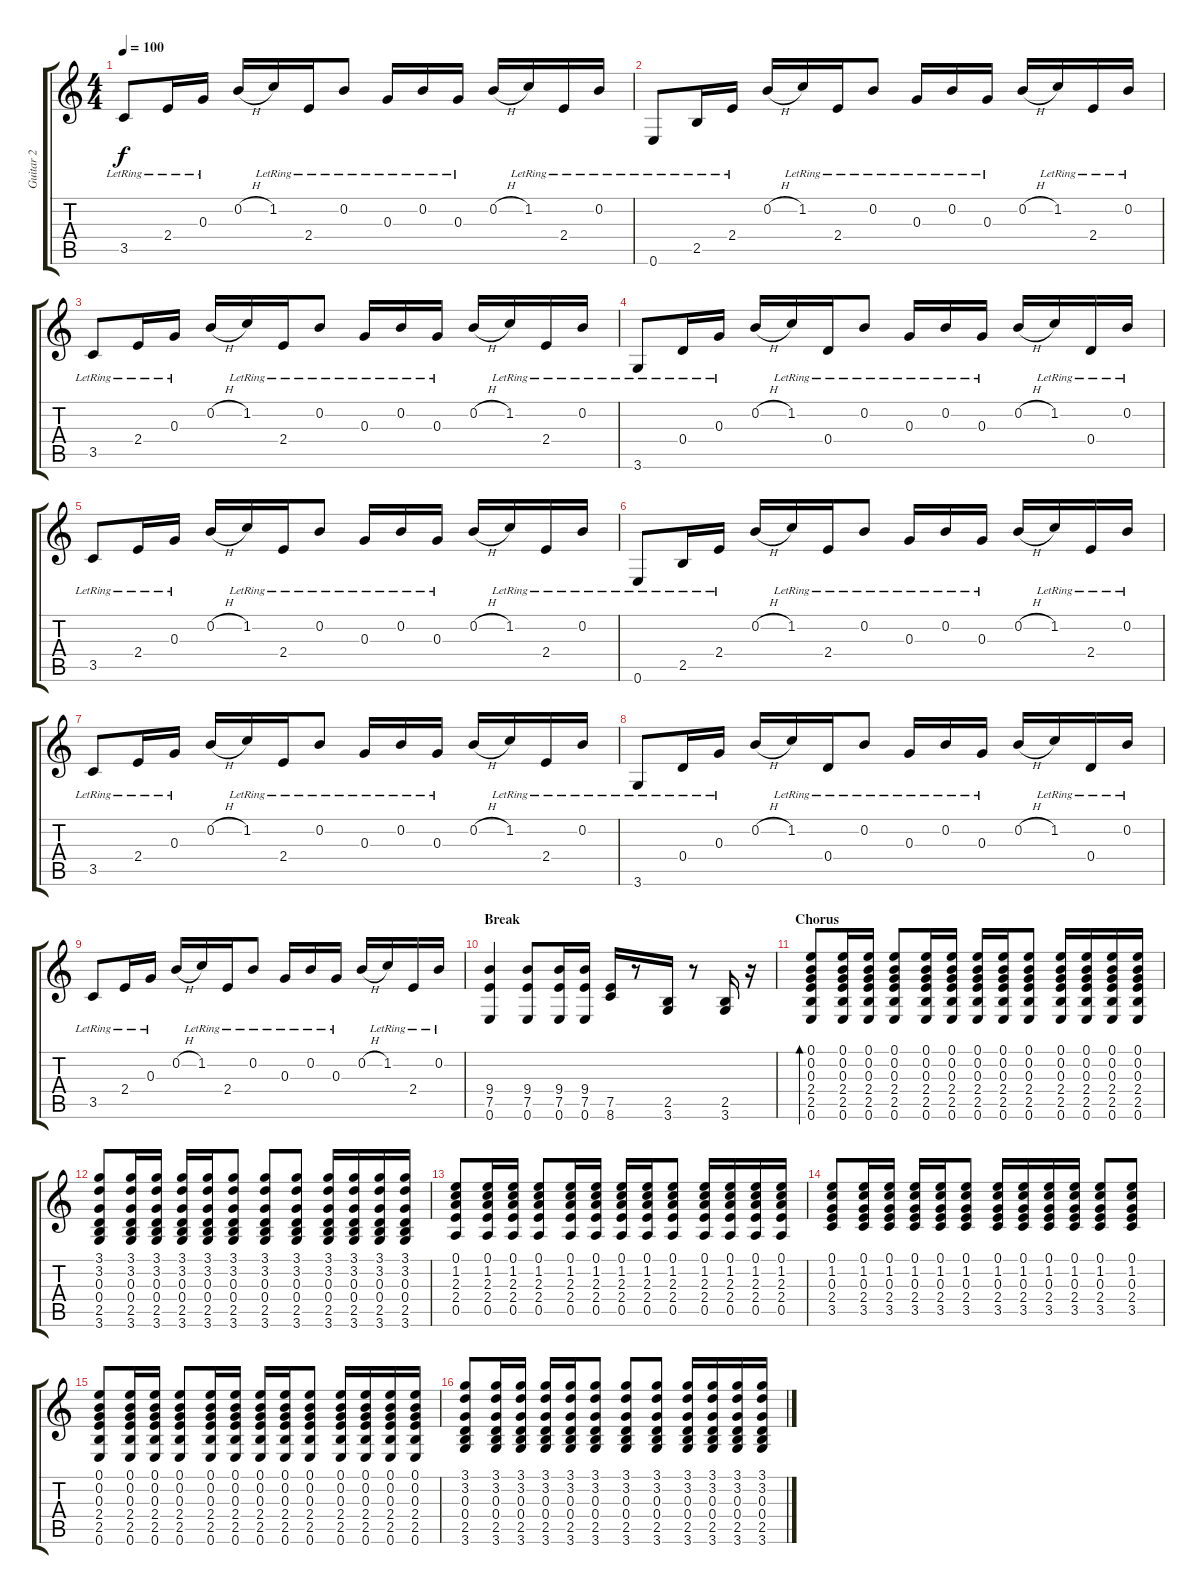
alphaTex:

\track ("Guitar 2" "Guitar 2") {instrument electricguitarjazz}
\staff {score tabs}
\tuning (E4 B3 G3 D3 A2 E2) {hide}
\ts (4 4)
\tempo 100
\clef g2
\ks c
3.5{lr}.8{dy f} 2.4{lr}.16 0.3{lr}.16 0.2{h}.16 1.2{lr}.16 2.4{lr}.16 0.2{lr}.8 0.3{lr}.16 0.2{lr}.16 0.3{lr}.16 0.2{h}.16 1.2{lr}.16 2.4{lr}.16 0.2{lr}.16 |
0.6{lr}.8 2.5{lr}.16 2.4{lr}.16 0.2{h}.16 1.2{lr}.16 2.4{lr}.16 0.2{lr}.8 0.3{lr}.16 0.2{lr}.16 0.3{lr}.16 0.2{h}.16 1.2{lr}.16 2.4{lr}.16 0.2{lr}.16 |
3.5{lr}.8 2.4{lr}.16 0.3{lr}.16 0.2{h}.16 1.2{lr}.16 2.4{lr}.16 0.2{lr}.8 0.3{lr}.16 0.2{lr}.16 0.3{lr}.16 0.2{h}.16 1.2{lr}.16 2.4{lr}.16 0.2{lr}.16 |
3.6{lr}.8 0.4{lr}.16 0.3{lr}.16 0.2{h}.16 1.2{lr}.16 0.4{lr}.16 0.2{lr}.8 0.3{lr}.16 0.2{lr}.16 0.3{lr}.16 0.2{h}.16 1.2{lr}.16 0.4{lr}.16 0.2{lr}.16 |
3.5{lr}.8 2.4{lr}.16 0.3{lr}.16 0.2{h}.16 1.2{lr}.16 2.4{lr}.16 0.2{lr}.8 0.3{lr}.16 0.2{lr}.16 0.3{lr}.16 0.2{h}.16 1.2{lr}.16 2.4{lr}.16 0.2{lr}.16 |
0.6{lr}.8 2.5{lr}.16 2.4{lr}.16 0.2{h}.16 1.2{lr}.16 2.4{lr}.16 0.2{lr}.8 0.3{lr}.16 0.2{lr}.16 0.3{lr}.16 0.2{h}.16 1.2{lr}.16 2.4{lr}.16 0.2{lr}.16 |
3.5{lr}.8 2.4{lr}.16 0.3{lr}.16 0.2{h}.16 1.2{lr}.16 2.4{lr}.16 0.2{lr}.8 0.3{lr}.16 0.2{lr}.16 0.3{lr}.16 0.2{h}.16 1.2{lr}.16 2.4{lr}.16 0.2{lr}.16 |
3.6{lr}.8 0.4{lr}.16 0.3{lr}.16 0.2{h}.16 1.2{lr}.16 0.4{lr}.16 0.2{lr}.8 0.3{lr}.16 0.2{lr}.16 0.3{lr}.16 0.2{h}.16 1.2{lr}.16 0.4{lr}.16 0.2{lr}.16 |
3.5{lr}.8 2.4{lr}.16 0.3{lr}.16 0.2{h}.16 1.2{lr}.16 2.4{lr}.16 0.2{lr}.8 0.3{lr}.16 0.2{lr}.16 0.3{lr}.16 0.2{h}.16 1.2{lr}.16 2.4{lr}.16 0.2{lr}.16 |
\section ("" "Break")
(9.4 7.5 0.6).4 (9.4 7.5 0.6).8 (9.4 7.5 0.6).16 (9.4 7.5 0.6).16 (7.5 8.6).16 r.8 (2.5 3.6).16 r.8 (2.5 3.6).16 r.16 |
\section ("" "Chorus")
(0.1 0.2 0.3 2.4 2.5 0.6).8{bd 240} (0.1 0.2 0.3 2.4 2.5 0.6).16 (0.1 0.2 0.3 2.4 2.5 0.6).16 (0.1 0.2 0.3 2.4 2.5 0.6).8 (0.1 0.2 0.3 2.4 2.5 0.6).16 (0.1 0.2 0.3 2.4 2.5 0.6).16 (0.1 0.2 0.3 2.4 2.5 0.6).16 (0.1 0.2 0.3 2.4 2.5 0.6).16 (0.1 0.2 0.3 2.4 2.5 0.6).8 (0.1 0.2 0.3 2.4 2.5 0.6).16 (0.1 0.2 0.3 2.4 2.5 0.6).16 (0.1 0.2 0.3 2.4 2.5 0.6).16 (0.1 0.2 0.3 2.4 2.5 0.6).16 |
(3.1 3.2 0.3 0.4 2.5 3.6).8 (3.1 3.2 0.3 0.4 2.5 3.6).16 (3.1 3.2 0.3 0.4 2.5 3.6).16 (3.1 3.2 0.3 0.4 2.5 3.6).16 (3.1 3.2 0.3 0.4 2.5 3.6).16 (3.1 3.2 0.3 0.4 2.5 3.6).8 (3.1 3.2 0.3 0.4 2.5 3.6).8 (3.1 3.2 0.3 0.4 2.5 3.6).8 (3.1 3.2 0.3 0.4 2.5 3.6).16 (3.1 3.2 0.3 0.4 2.5 3.6).16 (3.1 3.2 0.3 0.4 2.5 3.6).16 (3.1 3.2 0.3 0.4 2.5 3.6).16 |
(0.1 1.2 2.3 2.4 0.5).8 (0.1 1.2 2.3 2.4 0.5).16 (0.1 1.2 2.3 2.4 0.5).16 (0.1 1.2 2.3 2.4 0.5).8 (0.1 1.2 2.3 2.4 0.5).16 (0.1 1.2 2.3 2.4 0.5).16 (0.1 1.2 2.3 2.4 0.5).16 (0.1 1.2 2.3 2.4 0.5).16 (0.1 1.2 2.3 2.4 0.5).8 (0.1 1.2 2.3 2.4 0.5).16 (0.1 1.2 2.3 2.4 0.5).16 (0.1 1.2 2.3 2.4 0.5).16 (0.1 1.2 2.3 2.4 0.5).16 |
(0.1 1.2 0.3 2.4 3.5).8 (0.1 1.2 0.3 2.4 3.5).16 (0.1 1.2 0.3 2.4 3.5).16 (0.1 1.2 0.3 2.4 3.5).16 (0.1 1.2 0.3 2.4 3.5).16 (0.1 1.2 0.3 2.4 3.5).8 (0.1 1.2 0.3 2.4 3.5).16 (0.1 1.2 0.3 2.4 3.5).16 (0.1 1.2 0.3 2.4 3.5).16 (0.1 1.2 0.3 2.4 3.5).16 (0.1 1.2 0.3 2.4 3.5).8 (0.1 1.2 0.3 2.4 3.5).8 |
(0.1 0.2 0.3 2.4 2.5 0.6).8 (0.1 0.2 0.3 2.4 2.5 0.6).16 (0.1 0.2 0.3 2.4 2.5 0.6).16 (0.1 0.2 0.3 2.4 2.5 0.6).8 (0.1 0.2 0.3 2.4 2.5 0.6).16 (0.1 0.2 0.3 2.4 2.5 0.6).16 (0.1 0.2 0.3 2.4 2.5 0.6).16 (0.1 0.2 0.3 2.4 2.5 0.6).16 (0.1 0.2 0.3 2.4 2.5 0.6).8 (0.1 0.2 0.3 2.4 2.5 0.6).16 (0.1 0.2 0.3 2.4 2.5 0.6).16 (0.1 0.2 0.3 2.4 2.5 0.6).16 (0.1 0.2 0.3 2.4 2.5 0.6).16 |
(3.1 3.2 0.3 0.4 2.5 3.6).8 (3.1 3.2 0.3 0.4 2.5 3.6).16 (3.1 3.2 0.3 0.4 2.5 3.6).16 (3.1 3.2 0.3 0.4 2.5 3.6).16 (3.1 3.2 0.3 0.4 2.5 3.6).16 (3.1 3.2 0.3 0.4 2.5 3.6).8 (3.1 3.2 0.3 0.4 2.5 3.6).8 (3.1 3.2 0.3 0.4 2.5 3.6).8 (3.1 3.2 0.3 0.4 2.5 3.6).16 (3.1 3.2 0.3 0.4 2.5 3.6).16 (3.1 3.2 0.3 0.4 2.5 3.6).16 (3.1 3.2 0.3 0.4 2.5 3.6).16
